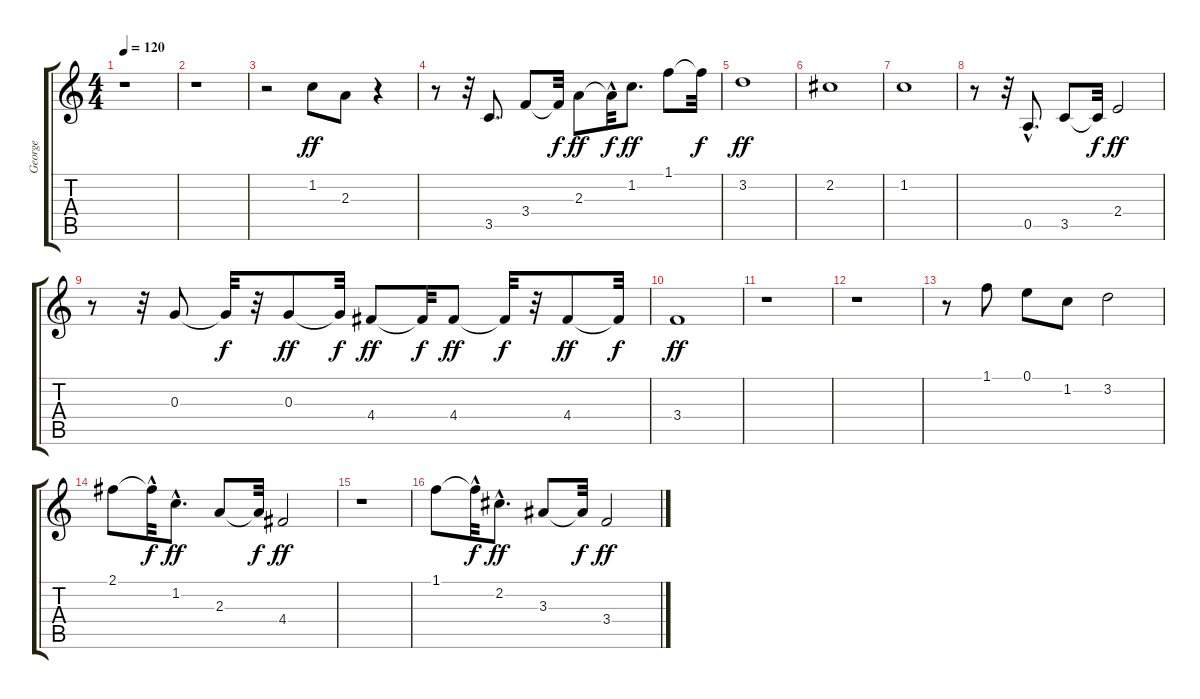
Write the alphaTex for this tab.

\track ("George" "George") {instrument acousticguitarnylon}
\staff {score tabs}
\tuning (E4 B3 G3 D3 A2 E2) {hide}
\ts (4 4)
\tempo 120
\clef g2
\ks c
r.1{dy ff} |
r.1 |
r.2 1.2.8 2.3.8 r.4 |
r.8 r.32 3.5.8{d} 3.4.8 3.4{t}.32{dy f} 2.3.8{dy ff} 2.3{hac t}.32{dy f} 1.2.8{d dy ff} 1.1.8 1.1{t}.32{dy f} |
3.2.1{dy ff} |
2.2.1 |
1.2.1 |
r.8 r.32 0.5{hac}.8{d} 3.5.8 3.5{t}.32{dy f} 2.4.2{dy ff} |
r.8 r.32 0.3.8 0.3{t}.32{dy f} r.32 0.3.8{dy ff} 0.3{t}.32{dy f} 4.4.8{dy ff} 4.4{t}.32{dy f} 4.4.8{dy ff} 4.4{t}.32{dy f} r.32 4.4.8{dy ff} 4.4{t}.32{dy f} |
3.4.1{dy ff} |
r.1 |
r.1 |
r.8 1.1.8{volume 14 balance 16 instrument acousticguitarnylon} 0.1.8 1.2.8 3.2.2 |
2.1.8 2.1{hac t}.32{dy f} 1.2{hac}.8{d dy ff} 2.3.8 2.3{t}.32{dy f} 4.4.2{dy ff} |
r.1 |
1.1.8 1.1{hac t}.32{dy f} 2.2{hac}.8{d dy ff} 3.3.8 3.3{t}.32{dy f} 3.4.2{dy ff}
